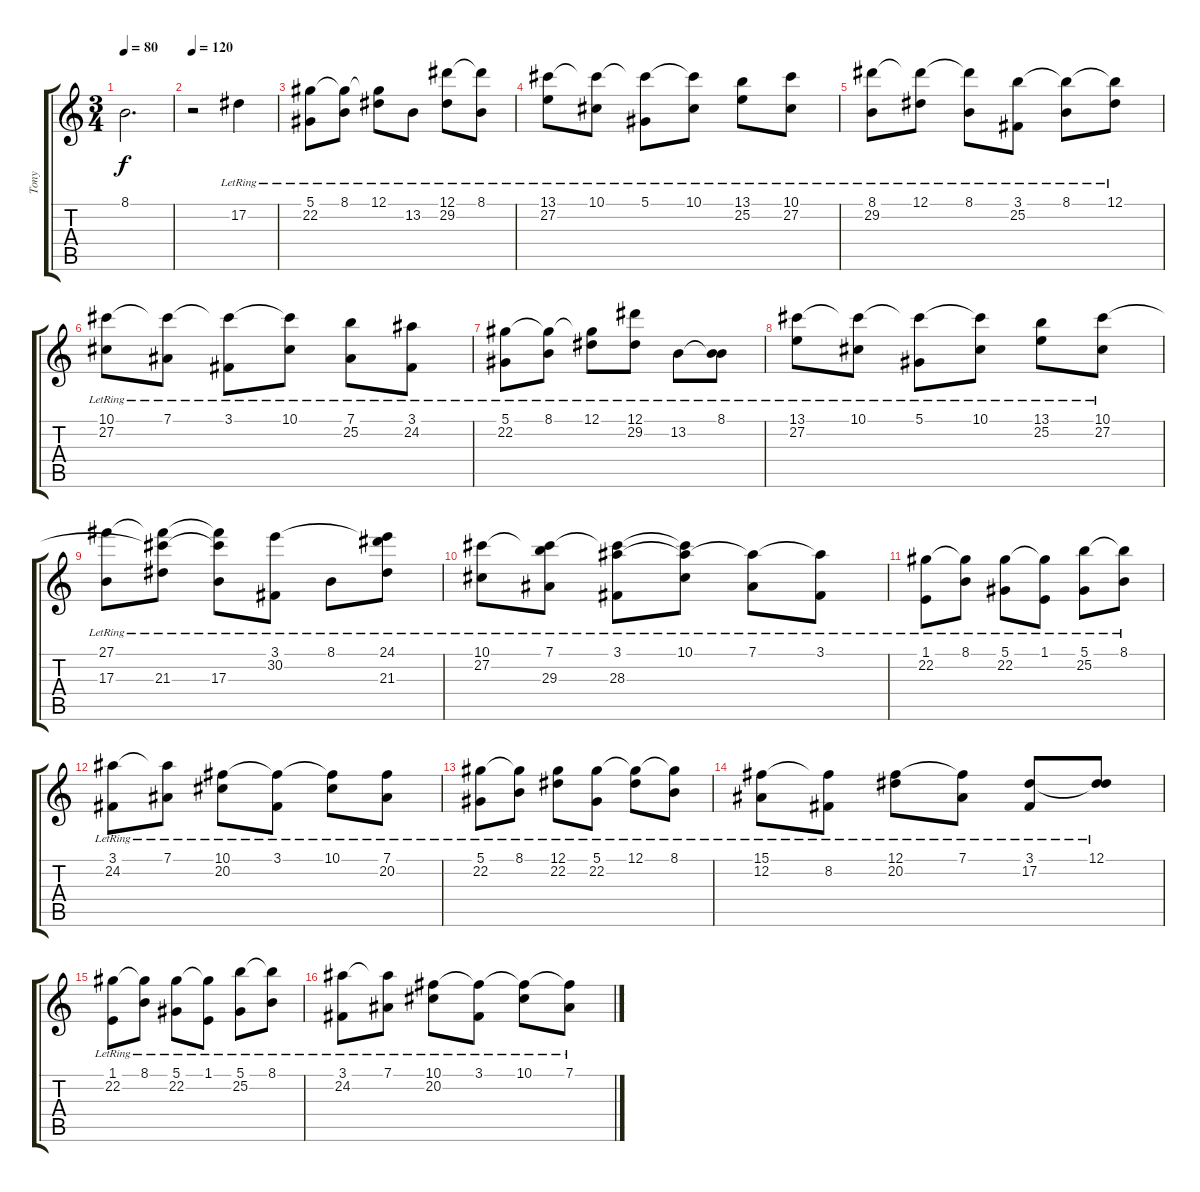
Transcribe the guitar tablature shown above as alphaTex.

\track ("Tony" "Tony") {instrument acousticgrandpiano}
\staff {score tabs}
\tuning (Eb4 Bb3 Gb3 Db3 Ab2 Eb2) {hide}
\ts (3 4)
\tempo 80
\clef g2
\ks c
8.1{t}.2{d dy f} |
\tempo 120
r.2 17.2{lr}.4 |
(5.1{lr} 22.2{lr}).8 (8.1{lr} 22.2{t}).8 (12.1{lr} 22.2{t}).8 13.2{lr}.8 (12.1{lr} 29.2{lr}).8 (8.1{lr} 29.2{t}).8 |
(13.1{lr} 27.2{lr}).8 (10.1{lr} 27.2{t}).8 (5.1{lr} 27.2{t}).8 (10.1{lr} 27.2{t}).8 (13.1{lr} 25.2{lr}).8 (10.1{lr} 27.2{lr}).8 |
(8.1{lr} 29.2{lr}).8 (12.1{lr} 29.2{t}).8 (8.1{lr} 29.2{t}).8 (3.1{lr} 25.2{lr}).8 (8.1{lr} 25.2{t}).8 (12.1{lr} 25.2{t}).8 |
(10.1{lr} 27.2{lr}).8 (7.1{lr} 27.2{t}).8 (3.1{lr} 27.2{t}).8 (10.1{lr} 27.2{t}).8 (7.1{lr} 25.2{lr}).8 (3.1{lr} 24.2{lr}).8 |
(5.1{lr} 22.2{lr}).8 (8.1{lr} 22.2{t}).8 (12.1{lr} 22.2{t}).8 (12.1{lr} 29.2{lr}).8 13.2{lr}.8 (8.1{lr} 13.2{t}).8 |
(13.1{lr} 27.2{lr}).8 (10.1{lr} 27.2{t}).8 (5.1{lr} 27.2{t}).8 (10.1{lr} 27.2{t}).8 (13.1{lr} 25.2{lr}).8 (10.1{lr} 27.2{lr}).8 |
(27.1{lr} 17.3{lr}).8 (27.1{t} 27.2{t} 21.3{lr}).8 (27.1{t} 27.2{t} 17.3{lr}).8 (3.1{lr} 30.2{lr}).8 8.1{lr}.8 (24.1{lr} 30.2{t} 21.3{lr}).8 |
(10.1{lr} 27.2{lr}).8 (7.1{lr} 27.2{t} 29.3{lr}).8 (3.1{lr} 27.2{t} 28.3{lr}).8 (10.1{lr} 27.2{t} 28.3{t}).8 (7.1{lr} 28.3{t}).8 (3.1{lr} 28.3{t}).8 |
(1.1{lr} 22.2{lr}).8 (8.1{lr} 22.2{t}).8 (5.1{lr} 22.2{lr}).8 (1.1{lr} 22.2{t}).8 (5.1{lr} 25.2{lr}).8 (8.1{lr} 25.2{t}).8 |
(3.1{lr} 24.2{lr}).8 (7.1{lr} 24.2{t}).8 (10.1{lr} 20.2{lr}).8 (3.1{lr} 20.2{t}).8 (10.1{lr} 20.2{t}).8 (7.1{lr} 20.2{lr}).8 |
(5.1{lr} 22.2{lr}).8 (8.1{lr} 22.2{t}).8 (12.1{lr} 22.2{lr}).8 (5.1{lr} 22.2{lr}).8 (12.1{lr} 22.2{t}).8 (8.1{lr} 22.2{t}).8 |
(15.1{lr} 12.2{lr}).8 (15.1{t} 8.2{lr}).8 (12.1{lr} 20.2{lr}).8 (7.1{lr} 20.2{t}).8 (3.1{lr} 17.2{lr}).8 (12.1{lr} 17.2{t}).8 |
(1.1{lr} 22.2{lr}).8 (8.1{lr} 22.2{t}).8 (5.1{lr} 22.2{lr}).8 (1.1{lr} 22.2{t}).8 (5.1{lr} 25.2{lr}).8 (8.1{lr} 25.2{t}).8 |
(3.1{lr} 24.2{lr}).8 (7.1{lr} 24.2{t}).8 (10.1{lr} 20.2{lr}).8 (3.1{lr} 20.2{t}).8 (10.1{lr} 20.2{t}).8 (7.1{lr} 20.2{t}).8
